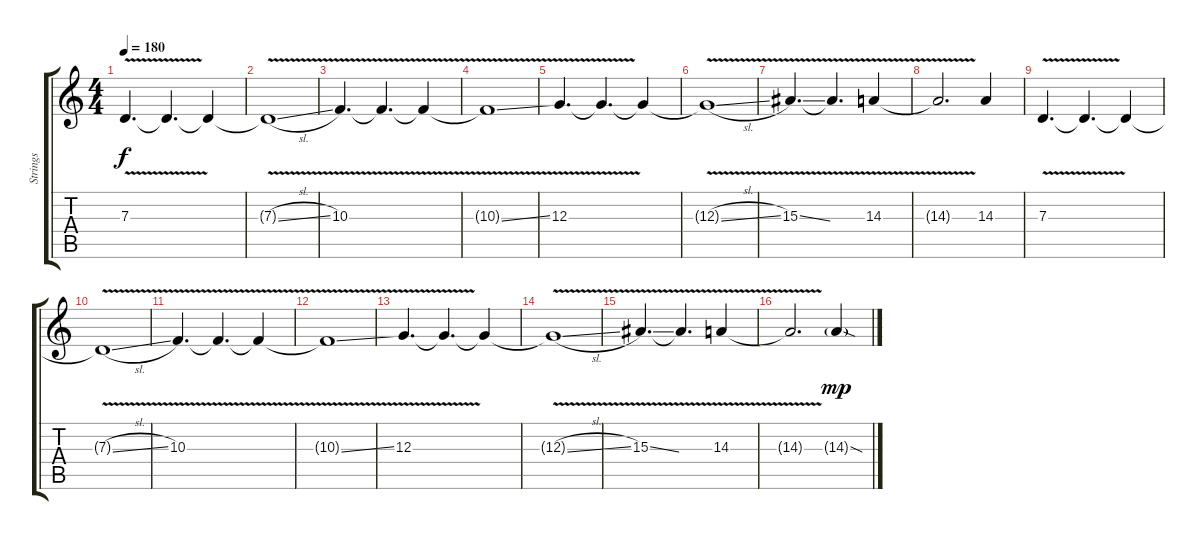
\track ("Strings" "Strings") {instrument tremolostrings}
\staff {score tabs}
\tuning (E4 B3 G3 D3 A2 E2) {hide}
\ts (4 4)
\tempo 180
\clef g2
\ks c
7.3{v}.4{d dy f} 7.3{t}.4{d} 7.3{t}.4 |
7.3{v sl t}.1 |
10.3{v}.4{d} 10.3{t}.4{d} 10.3{v t}.4 |
10.3{v ss t}.1 |
12.3{v}.4{d} 12.3{t}.4{d} 12.3{t}.4 |
12.3{v sl t}.1 |
15.3{v ss}.4{d} 15.3{t}.4{d} 14.3{v}.4 |
14.3{t}.2{d} 14.3.4 |
7.3{v}.4{d} 7.3{t}.4{d} 7.3{t}.4 |
7.3{v sl t}.1 |
10.3{v}.4{d} 10.3{t}.4{d} 10.3{v t}.4 |
10.3{v ss t}.1 |
12.3{v}.4{d} 12.3{t}.4{d} 12.3{t}.4 |
12.3{v sl t}.1 |
15.3{v ss}.4{d} 15.3{t}.4{d} 14.3{v}.4 |
14.3{t}.2{d} 14.3{sod g}.4{dy mp}
